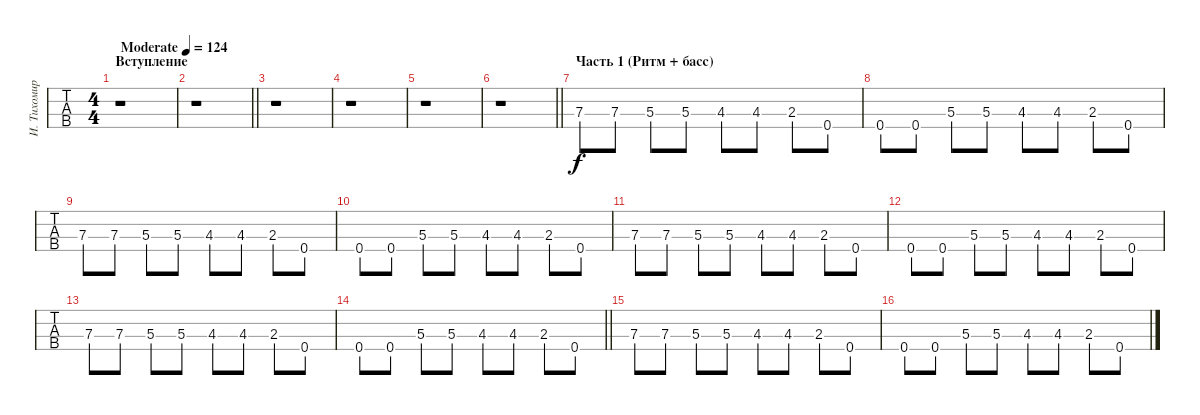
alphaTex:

\track ("И. Тихомиров" "И. Тихомир") {instrument electricbassfinger}
\staff {tabs}
\tuning (G2 D2 A1 E1) {hide}
\ts (4 4)
\section ("" "Вступление")
\tempo (124 "Moderate")
\clef f4
\ks c
r.1{dy f instrument electricbassfinger} |
\barLineRight lightlight
r.1 |
r.1 |
r.1 |
r.1 |
\barLineRight lightlight
r.1 |
\section ("" "Часть 1 (Ритм + басс)")
7.3.8 7.3.8 5.3.8 5.3.8 4.3.8 4.3.8 2.3.8 0.4.8 |
0.4.8 0.4.8 5.3.8 5.3.8 4.3.8 4.3.8 2.3.8 0.4.8 |
7.3.8 7.3.8 5.3.8 5.3.8 4.3.8 4.3.8 2.3.8 0.4.8 |
0.4.8 0.4.8 5.3.8 5.3.8 4.3.8 4.3.8 2.3.8 0.4.8 |
7.3.8 7.3.8 5.3.8 5.3.8 4.3.8 4.3.8 2.3.8 0.4.8 |
0.4.8 0.4.8 5.3.8 5.3.8 4.3.8 4.3.8 2.3.8 0.4.8 |
7.3.8 7.3.8 5.3.8 5.3.8 4.3.8 4.3.8 2.3.8 0.4.8 |
\barLineRight lightlight
0.4.8 0.4.8 5.3.8 5.3.8 4.3.8 4.3.8 2.3.8 0.4.8 |
7.3.8 7.3.8 5.3.8 5.3.8 4.3.8 4.3.8 2.3.8 0.4.8 |
0.4.8 0.4.8 5.3.8 5.3.8 4.3.8 4.3.8 2.3.8 0.4.8
